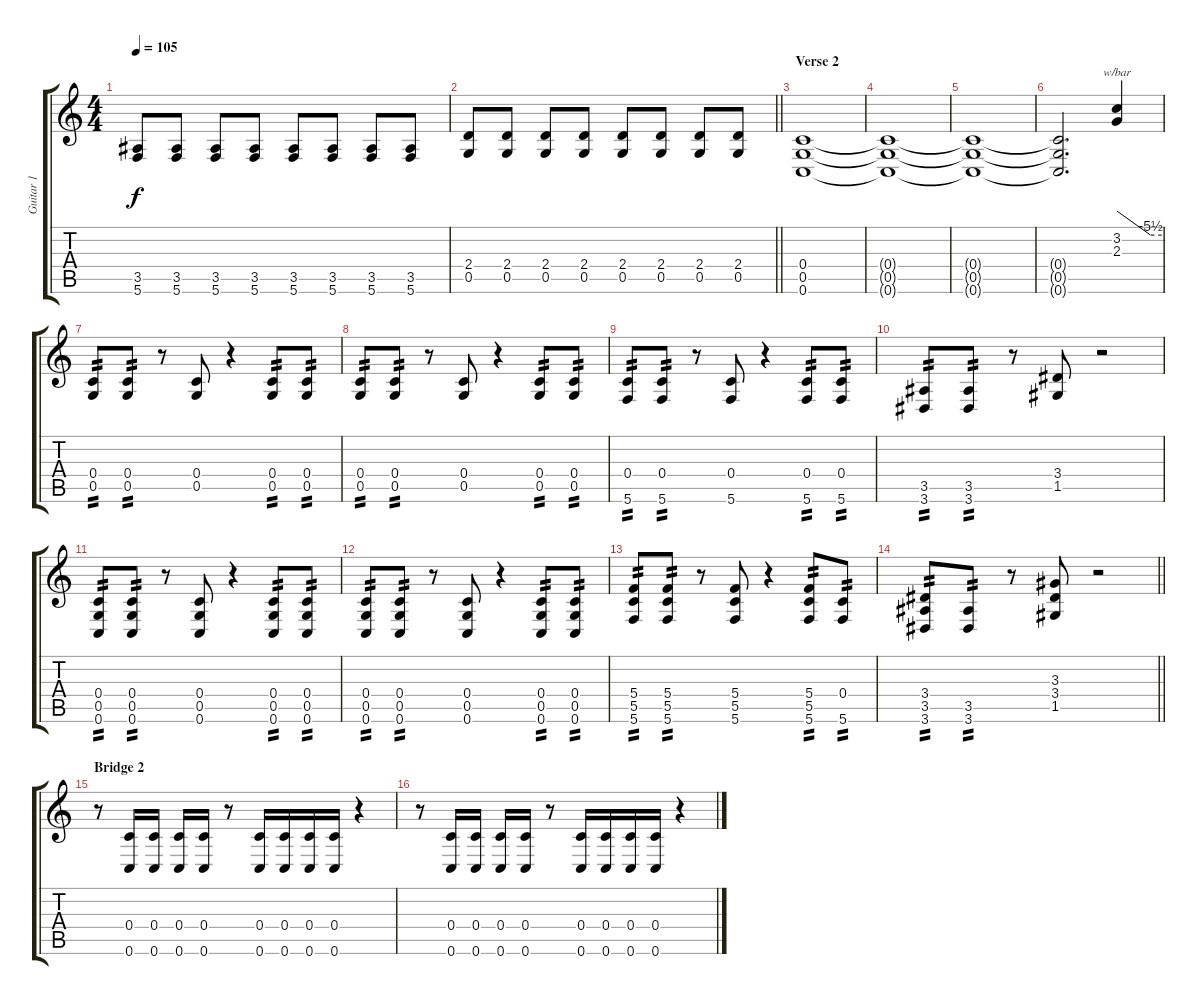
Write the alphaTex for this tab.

\track ("Guitar 1" "Guitar 1") {instrument distortionguitar}
\staff {score tabs}
\tuning (D4 A3 F3 C3 G2 C2) {hide}
\ts (4 4)
\tempo 105
\clef g2
\ks c
(3.5 5.6).8{dy f} (3.5 5.6).8 (3.5 5.6).8 (3.5 5.6).8 (3.5 5.6).8 (3.5 5.6).8 (3.5 5.6).8 (3.5 5.6).8 |
\barLineRight lightlight
(2.4 0.5).8 (2.4 0.5).8 (2.4 0.5).8 (2.4 0.5).8 (2.4 0.5).8 (2.4 0.5).8 (2.4 0.5).8 (2.4 0.5).8 |
\section ("" "Verse 2")
(0.4 0.5 0.6).1 |
(0.4{t} 0.5{t} 0.6{t}).1{volume 10} |
(0.4{t} 0.5{t} 0.6{t}).1{volume 8} |
(0.4{t} 0.5{t} 0.6{t}).2{d volume 6} (3.2 2.3).4{tbe (custom default 0 0 45 -22 60 -22) volume 13} |
(0.4 0.5).8{tp 2} (0.4 0.5).8{tp 2} r.8 (0.4 0.5).8 r.4 (0.4 0.5).8{tp 2} (0.4 0.5).8{tp 2} |
(0.4 0.5).8{tp 2} (0.4 0.5).8{tp 2} r.8 (0.4 0.5).8 r.4 (0.4 0.5).8{tp 2} (0.4 0.5).8{tp 2} |
(0.4 5.6).8{tp 2} (0.4 5.6).8{tp 2} r.8 (0.4 5.6).8 r.4 (0.4 5.6).8{tp 2} (0.4 5.6).8{tp 2} |
(3.5 3.6).8{tp 2} (3.5 3.6).8{tp 2} r.8 (3.4 1.5).8 r.2 |
(0.4 0.5 0.6).8{tp 2} (0.4 0.5 0.6).8{tp 2} r.8 (0.4 0.5 0.6).8 r.4 (0.4 0.5 0.6).8{tp 2} (0.4 0.5 0.6).8{tp 2} |
(0.4 0.5 0.6).8{tp 2} (0.4 0.5 0.6).8{tp 2} r.8 (0.4 0.5 0.6).8 r.4 (0.4 0.5 0.6).8{tp 2} (0.4 0.5 0.6).8{tp 2} |
(5.4 5.5 5.6).8{tp 2} (5.4 5.5 5.6).8{tp 2} r.8 (5.4 5.5 5.6).8 r.4 (5.4 5.5 5.6).8{tp 2} (0.4 5.6).8{tp 2} |
\barLineRight lightlight
(3.4 3.5 3.6).8{tp 2} (3.5 3.6).8{tp 2} r.8 (3.3 3.4 1.5).8 r.2 |
\section ("" "Bridge 2")
r.8 (0.4 0.6).16 (0.4 0.6).16 (0.4 0.6).16 (0.4 0.6).16 r.8 (0.4 0.6).16 (0.4 0.6).16 (0.4 0.6).16 (0.4 0.6).16 r.4 |
r.8 (0.4 0.6).16 (0.4 0.6).16 (0.4 0.6).16 (0.4 0.6).16 r.8 (0.4 0.6).16 (0.4 0.6).16 (0.4 0.6).16 (0.4 0.6).16 r.4
